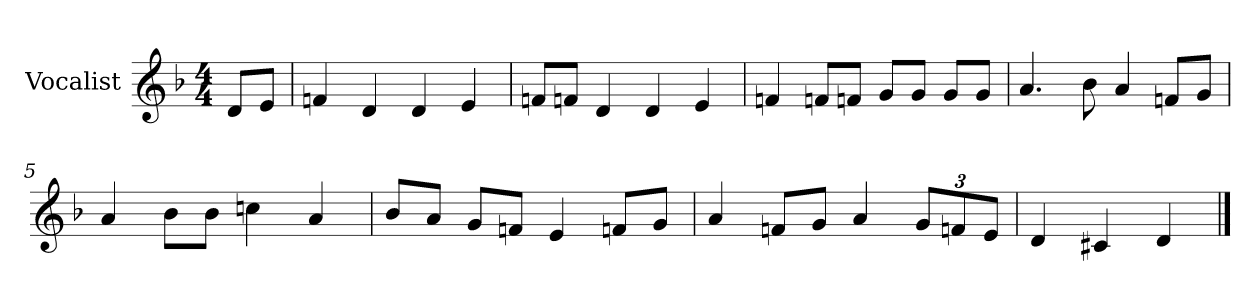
**kern
*part1
*staff1
*I"Vocalist
*k[b-]
*d:
*M4/4
=
8dL
8eJ
=1
4fn
4d
4d
4e
=2
8fnL
8fnJ
4d
4d
4e
=3
4fn
8fnL
8fnJ
8gL
8gJ
8gL
8gJ
=4
4.a
8b-
4a
8fnL
8gJ
=5
4a
8b-L
8b-J
4ccn
4a
=6
8b-L
8aJ
8gL
8fnJ
4e
8fnL
8gJ
=7
4a
8fnL
8gJ
4a
12gL
12fn
12eJ
=8
4d
4c#X
4d
==
*-
